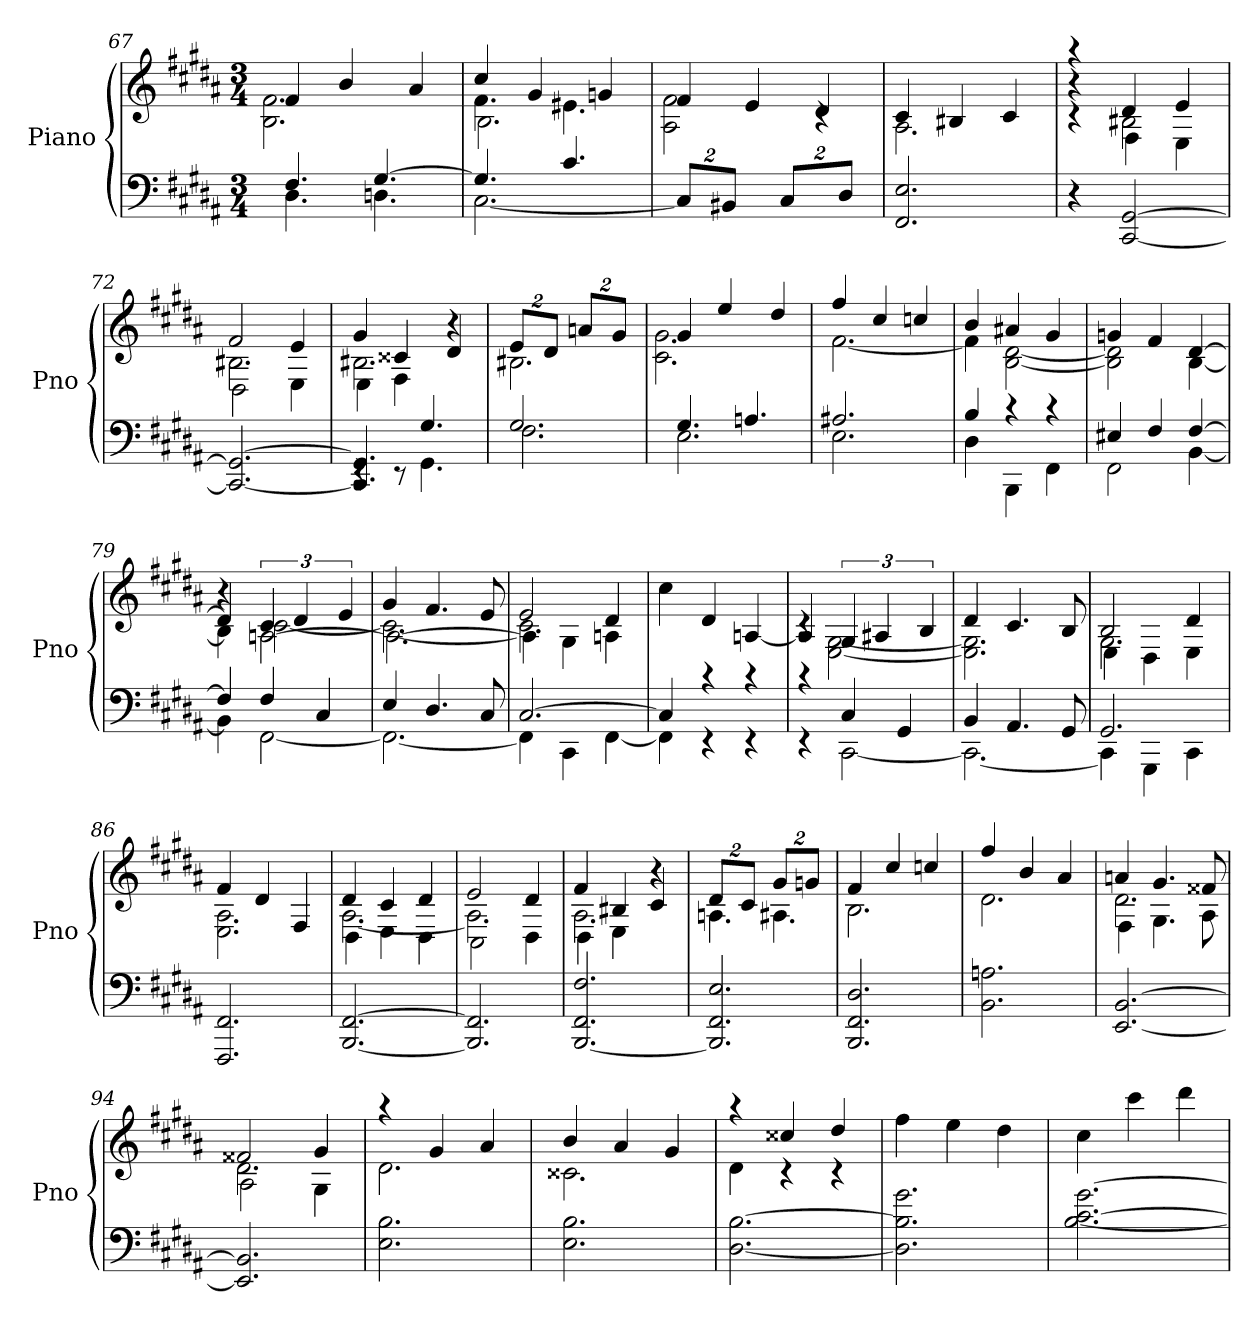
**kern	**kern
*part1	*part1
*staff2	*staff1
*I"Piano	*
*I'Pno	*
*clefF4	*clefG2
*k[f#c#g#d#a#]	*k[f#c#g#d#a#]
*g#:	*g#:
*M3/4	*M3/4
=67	=67
*^	*^
4.F#	4.D#	4f#	2.B 2.f#
.	.	4b	.
[4.G#	4.Dn	.	.
.	.	4a#	.
=68	=68	=68	=68
*	*	*	*^
4.G#]	[2.C#	4cc#	4.f#	2.B\
.	.	4g#	.	.
4.c#	.	.	4.e#X	.
.	.	4gn	.	.
*v	*v	*	*	*
*	*	*v	*v
=69	=69	=69
16%3C#/L]	4f#	2A# 2f#
16%3BB#X/J	.	.
.	4e	.
16%3C#/L	.	.
.	4d#	4rc
16%3D#/J	.	.
=70	=70	=70
2.FF# 2.E	4c#	2.A#
.	4B#X	.
.	4c#	.
=71	=71	=71
*	*	*^
4r	4raa	4rc	4r
[2CC# [2GG#	4d#	2B#X	4F#\
.	4e	.	4E\
=72	=72	=72	=72
2.CC#_ 2.GG#_	2f#	2.B#X	2D#\
.	4e	.	4E\
=73	=73	=73	=73
*^	*	*	*
4.CC#] 4.GG#]	4rEE	4g#	2.B#X	4E\
.	8rEE	4c##X	.	4F#\
4.G#	4.GG#	.	.	.
.	.	4d#	.	4r
*	*	*	*v	*v
=74	=74	=74	=74
2.G#	2.F#	16%3e/L	2.B#X
.	.	16%3d#/J	.
.	.	16%3an/L	.
.	.	16%3g#/J	.
=75	=75	=75	=75
4.G#	2.E	4g#	2.c# 2.g#
.	.	4ee	.
4.An	.	.	.
.	.	4dd#	.
=76	=76	=76	=76
2.A#X	2.E	4ff#	[2.f#
.	.	4cc#	.
.	.	4ccn	.
=77	=77	=77	=77
4B	4D#	4b	4f#]
4rc	4BBB	4a#X	[2B [2d#
4rc	4FF#	4g#	.
=78	=78	=78	=78
4E#X	2FF#	4gn	2B] 2d#]
4F#	.	4f#	.
[4F#	[4BB	[4d#	[4B
=79	=79	=79	=79
*	*	*	*^
4F#]	4BB]	4d#]	4B]	4r
4F#	[2FF#	6c#	[2c#	[2An\
.	.	6d#	.	.
4C#	.	.	.	.
.	.	6e	.	.
=80	=80	=80	=80	=80
4E	2.FF#_	4g#	2.c#_	2.A\_
4.D#	.	4.f#	.	.
8C#	.	8e	.	.
=81	=81	=81	=81	=81
[2.C#	4FF#]	2e	2.c#]	4A\]
.	4CC#	.	.	4G#\
.	[4FF#	4d#	.	4An\
*	*	*v	*v	*v
=82	=82	=82
4C#]	4FF#]	4cc#
4rc	4rEE	4d#
4rc	4rEE	[4An
=83	=83	=83
*	*	*^
4rc	4rEE	4A]	4rc
4C#	[2CC#	6G#	[2E [2G#
.	.	6A#X	.
4GG#	.	.	.
.	.	6B	.
=84	=84	=84	=84
4BB	2.CC#_	4d#	2.E] 2.G#]
4.AA#	.	4.c#	.
8GG#	.	8B	.
=85	=85	=85	=85
*	*	*	*^
2.GG#	4CC#]	2B	2.G#	4E\
.	4GGG#	.	.	4D#\
.	4CC#	4d#	.	4E\
*v	*v	*	*	*
*	*	*v	*v
=86	=86	=86
2.FFF# 2.FF#	4f#	2.E 2.A#
.	4d#	.
.	4F#	.
=87	=87	=87
*	*	*^
[2.BBB [2.FF#	4d#	[2.A#	4D#\
.	4c#	.	4E\
.	4d#	.	4D#\
=88	=88	=88	=88
2.BBB] 2.FF#]	2e	2.A#]	2C#\
.	4d#	.	4D#\
=89	=89	=89	=89
[2.BBB 2.FF# 2.F#	4f#	2.A#	4D#\
.	4B#X	.	4E\
.	4c#	.	4r
*	*	*v	*v
=90	=90	=90
2.BBB] 2.FF# 2.E	16%3d#/L	4.An
.	16%3c#/J	.
.	16%3g#/L	4.A#X
.	16%3gn/J	.
=91	=91	=91
2.BBB 2.FF# 2.D#	4f#	2.B
.	4cc#	.
.	4ccn	.
=92	=92	=92
2.BB 2.An	4ff#	2.d#
.	4b	.
.	4a#	.
=93	=93	=93
*	*	*^
[2.EE [2.BB	4an	2.d#	4F#\
.	4.g#	.	4.G#\
.	8f##X	.	8A#\
=94	=94	=94	=94
2.EE] 2.BB]	2f##X	2.d#	2A#\
.	4g#	.	4G#\
*	*	*v	*v
=95	=95	=95
2.E 2.B	4raa	2.d#
.	4g#	.
.	4a#	.
=96	=96	=96
2.E 2.B	4b	2.c##X
.	4a#	.
.	4g#	.
=97	=97	=97
[2.D# [2.B	4raa	4d#
.	4cc##X	4rc
.	4dd#	4rc
*	*v	*v
=98	=98
2.D#] 2.B] 2.g#	4ff#
.	4ee
.	4dd#
=99	=99
[2.B [2.c# [2.g#	4cc#
.	4ccc#
.	4ddd#
=	=
*-	*-
